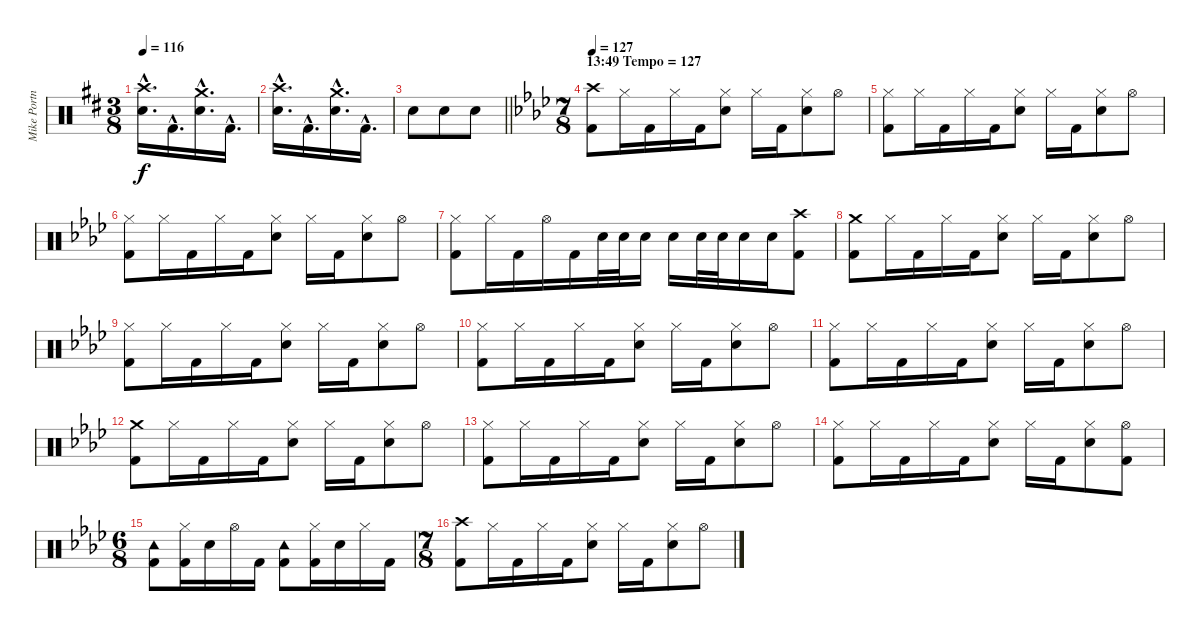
\track ("Mike Portnoy - Drums" "Mike Portn") {instrument percussion}
\staff {score}
\articulation defaults
\ts (3 8)
\tempo 116
\clef neutral
\ks d
("Snare (hit) 2"{hac} "Crash high (hit)").16{d dy f} "Kick (hit) 2"{hac}.16{d} ("Snare (hit) 2"{hac} "Crash medium (hit)"{hac}).16{d} "Kick (hit) 2"{hac}.16{d} |
("Snare (hit) 2"{hac} "Crash high (hit)"{hac}).16{d} "Kick (hit) 2"{hac}.16{d} ("Snare (hit) 2"{hac} "Crash medium (hit)"{hac}).16{d} "Kick (hit) 2"{hac}.16{d} |
\barLineRight lightlight "Snare (hit) 2".8 "Snare (hit) 2".8 "Snare (hit) 2".8
|
\ts (7 8)
\section ("" "13:49 Tempo = 127")
\tempo 127
\ks ab
("Crash high (hit)" "Kick (hit) 2").8 "Hi-Hat (closed)".16 "Kick (hit) 2".16 "Hi-Hat (closed)".16 "Kick (hit) 2".16 ("Snare (hit) 2" "Hi-Hat (closed)").8 "Hi-Hat (closed)".16 "Kick (hit) 2".16 ("Snare (hit) 2" "Hi-Hat (closed)").8 "Hi-Hat (open)".8 |
("Hi-Hat (closed)" "Kick (hit) 2").8 "Hi-Hat (closed)".16 "Kick (hit) 2".16 "Hi-Hat (closed)".16 "Kick (hit) 2".16 ("Snare (hit) 2" "Hi-Hat (closed)").8 "Hi-Hat (closed)".16 "Kick (hit) 2".16 ("Snare (hit) 2" "Hi-Hat (closed)").8 "Hi-Hat (open)".8 |
("Hi-Hat (closed)" "Kick (hit) 2").8 "Hi-Hat (closed)".16 "Kick (hit) 2".16 "Hi-Hat (closed)".16 "Kick (hit) 2".16 ("Snare (hit) 2" "Hi-Hat (closed)").8 "Hi-Hat (closed)".16 "Kick (hit) 2".16 ("Snare (hit) 2" "Hi-Hat (closed)").8 "Hi-Hat (open)".8 |
("Hi-Hat (closed)" "Kick (hit) 2").8 "Hi-Hat (closed)".16 "Kick (hit) 2".16 "Hi-Hat (open)".16 "Kick (hit) 2".16 "Snare (hit) 2".32 "Snare (hit) 2".32 "Snare (hit) 2".16 "Snare (hit) 2".16 "Snare (hit) 2".32 "Snare (hit) 2".32 "Snare (hit) 2".16 "Snare (hit) 2".16 ("Crash high (hit)" "Kick (hit) 2").8 |
("Crash medium (hit)" "Kick (hit) 2").8 "Hi-Hat (closed)".16 "Kick (hit) 2".16 "Hi-Hat (closed)".16 "Kick (hit) 2".16 ("Snare (hit) 2" "Hi-Hat (closed)").8 "Hi-Hat (closed)".16 "Kick (hit) 2".16 ("Snare (hit) 2" "Hi-Hat (closed)").8 "Hi-Hat (open)".8 |
("Hi-Hat (closed)" "Kick (hit) 2").8 "Hi-Hat (closed)".16 "Kick (hit) 2".16 "Hi-Hat (closed)".16 "Kick (hit) 2".16 ("Snare (hit) 2" "Hi-Hat (closed)").8 "Hi-Hat (closed)".16 "Kick (hit) 2".16 ("Snare (hit) 2" "Hi-Hat (closed)").8 "Hi-Hat (open)".8 |
("Hi-Hat (closed)" "Kick (hit) 2").8 "Hi-Hat (closed)".16 "Kick (hit) 2".16 "Hi-Hat (closed)".16 "Kick (hit) 2".16 ("Snare (hit) 2" "Hi-Hat (closed)").8 "Hi-Hat (closed)".16 "Kick (hit) 2".16 ("Snare (hit) 2" "Hi-Hat (closed)").8 "Hi-Hat (open)".8 |
("Hi-Hat (closed)" "Kick (hit) 2").8 "Hi-Hat (closed)".16 "Kick (hit) 2".16 "Hi-Hat (closed)".16 "Kick (hit) 2".16 ("Snare (hit) 2" "Hi-Hat (closed)").8 "Hi-Hat (closed)".16 "Kick (hit) 2".16 ("Snare (hit) 2" "Hi-Hat (closed)").8 "Hi-Hat (open)".8 |
("Crash medium (hit)" "Kick (hit) 2").8 "Hi-Hat (closed)".16 "Kick (hit) 2".16 "Hi-Hat (closed)".16 "Kick (hit) 2".16 ("Snare (hit) 2" "Hi-Hat (closed)").8 "Hi-Hat (closed)".16 "Kick (hit) 2".16 ("Snare (hit) 2" "Hi-Hat (closed)").8 "Hi-Hat (open)".8 |
("Hi-Hat (closed)" "Kick (hit) 2").8 "Hi-Hat (closed)".16 "Kick (hit) 2".16 "Hi-Hat (closed)".16 "Kick (hit) 2".16 ("Snare (hit) 2" "Hi-Hat (closed)").8 "Hi-Hat (closed)".16 "Kick (hit) 2".16 ("Snare (hit) 2" "Hi-Hat (closed)").8 "Hi-Hat (open)".8 |
("Hi-Hat (closed)" "Kick (hit) 2").8 "Hi-Hat (closed)".16 "Kick (hit) 2".16 "Hi-Hat (closed)".16 "Kick (hit) 2".16 ("Snare (hit) 2" "Hi-Hat (closed)").8 "Hi-Hat (closed)".16 "Kick (hit) 2".16 ("Snare (hit) 2" "Hi-Hat (closed)").8 ("Hi-Hat (open)" "Kick (hit) 2").8 |
\ts (6 8)
("Tambourine (hit)" "Kick (hit) 2").8 ("Hi-Hat (closed)" "Kick (hit) 2").16 "Snare (hit) 2".16 "Hi-Hat (open)".16 "Kick (hit) 2".16 ("Tambourine (hit)" "Kick (hit) 2").8 ("Hi-Hat (closed)" "Kick (hit) 2").16 "Snare (hit) 2".16 "Hi-Hat (closed)".16 "Kick (hit) 2".16 |
\ts (7 8)
("Crash high (hit)" "Kick (hit) 2").8 "Hi-Hat (closed)".16 "Kick (hit) 2".16 "Hi-Hat (closed)".16 "Kick (hit) 2".16 ("Snare (hit) 2" "Hi-Hat (closed)").8 "Hi-Hat (closed)".16 "Kick (hit) 2".16 ("Snare (hit) 2" "Hi-Hat (closed)").8 "Hi-Hat (open)".8
